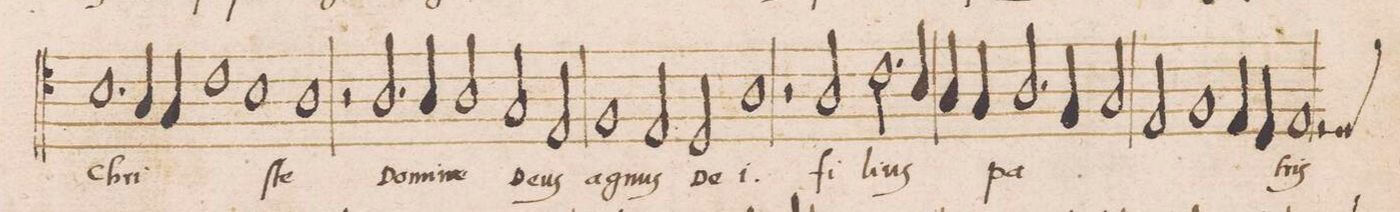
**kern	**text
*I"TENOR	*
*clefC4	*
*k[]	*
*met(C|)	*
*M2/1	*
1.B	Chri-
=31-	=31-
4A/	.
4G/	.
1c	.
=32-	=32-
1B	.
1A	-ſte
=33-	=33-
2r	.
2.A/	Do-
4A/	-mi-
2A/	-ne
=34-	=34-
2G/	De-
2E/	-us
1F	ag-
=35-	=35-
2E/	-nus
2D/	De-
1A	-i.
=36-	=36-
2r	.
2A/	fi-
2.c\	-li-
4B/	-us
=37-	=37-
4A/	pa-
4G/	.
2.A/	.
4F/	.
2G/	.
=38-	=38-
2E/	.
1F	.
4E/	.
4D/	.
=39-	=39-
1E	-tris
*custos:D	*
2r	.
*-	*-
